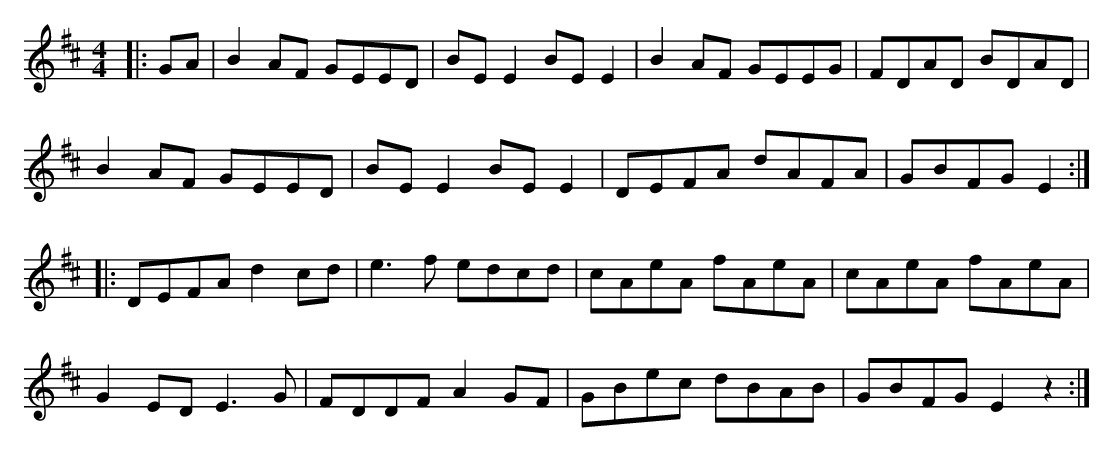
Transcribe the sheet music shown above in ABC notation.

X:1
M:4/4
K:Edor
|:GA|B2 AF GEED|BE E2 BE E2|B2 AF GEEG|FDAD BDAD|
B2 AF GEED|BE E2 BE E2|DEFA dAFA|GBFG E2:|
|:DEFA d2 cd|e3f edcd|cAeA fAeA|cAeA fAeA|
G2 ED E3 G|FDDF A2 GF|GBec dBAB|GBFG E2z2:|
